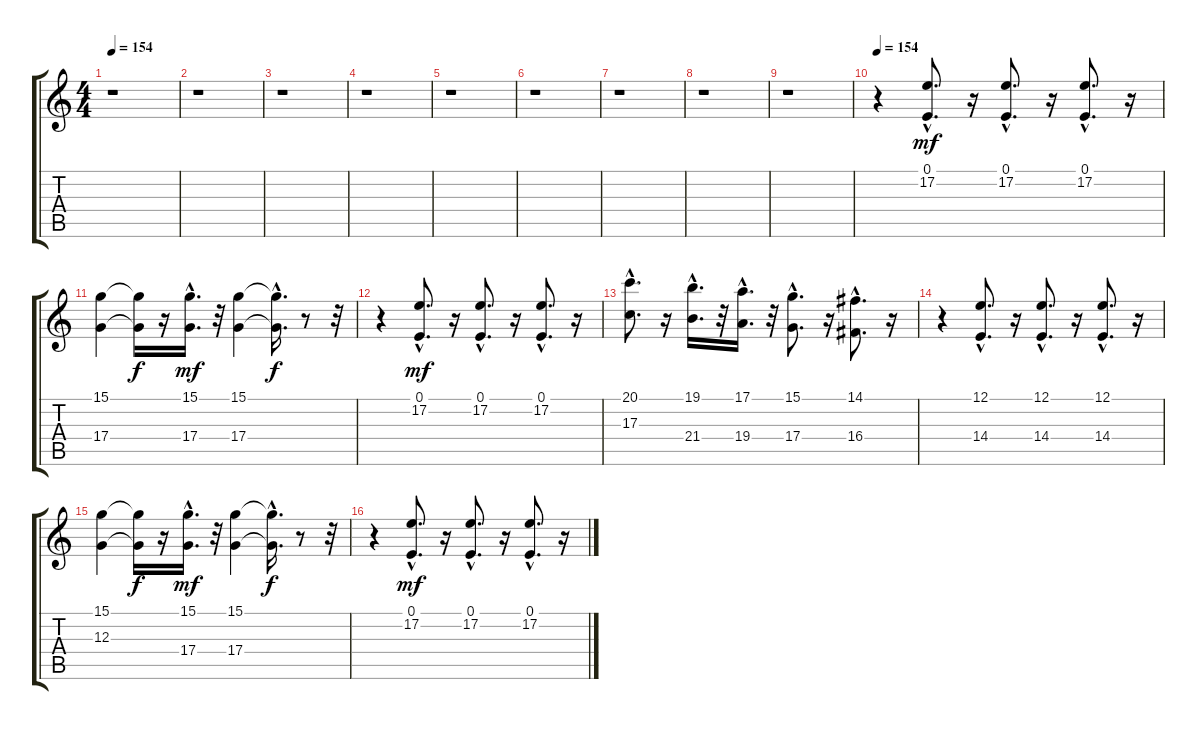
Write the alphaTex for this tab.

\track "" {instrument pad4choir}
\staff {score tabs}
\tuning (E4 B3 G3 D3 A2 E2) {hide}
\ts (4 4)
\tempo 154
\clef g2
\ks c
r.1{dy f} |
r.1 |
r.1 |
r.1 |
r.1 |
r.1 |
r.1 |
r.1 |
r.1 |
\tempo 154
r.4 (0.1{hac} 17.2{hac}).8{d dy mf} r.16 (0.1{hac} 17.2{hac}).8{d} r.16 (0.1{hac} 17.2{hac}).8{d} r.16 |
(15.1 17.4).4 (15.1{t} 17.4{t}).16{dy f} r.16 (15.1{hac} 17.4{hac}).16{d dy mf} r.32 (15.1 17.4).4 (15.1{hac t} 17.4{hac t}).16{d dy f} r.8 r.32 |
r.4 (0.1{hac} 17.2{hac}).8{d dy mf} r.16 (0.1{hac} 17.2{hac}).8{d} r.16 (0.1{hac} 17.2{hac}).8{d} r.16 |
(20.1{hac} 17.3{hac}).8{d} r.16 (19.1{hac} 21.4{hac}).16{d} r.32 (17.1{hac} 19.4{hac}).16{d} r.32 (15.1{hac} 17.4{hac}).8{d} r.16 (14.1{hac} 16.4{hac}).8{d} r.16 |
r.4 (12.1{hac} 14.4{hac}).8{d} r.16 (12.1{hac} 14.4{hac}).8{d} r.16 (12.1{hac} 14.4{hac}).8{d} r.16 |
(15.1 12.3).4 (15.1{t} 12.3{t}).16{dy f} r.16 (15.1{hac} 17.4{hac}).16{d dy mf} r.32 (15.1 17.4).4 (15.1{hac t} 17.4{hac t}).16{d dy f} r.8 r.32 |
r.4 (0.1{hac} 17.2{hac}).8{d dy mf} r.16 (0.1{hac} 17.2{hac}).8{d} r.16 (0.1{hac} 17.2{hac}).8{d} r.16
